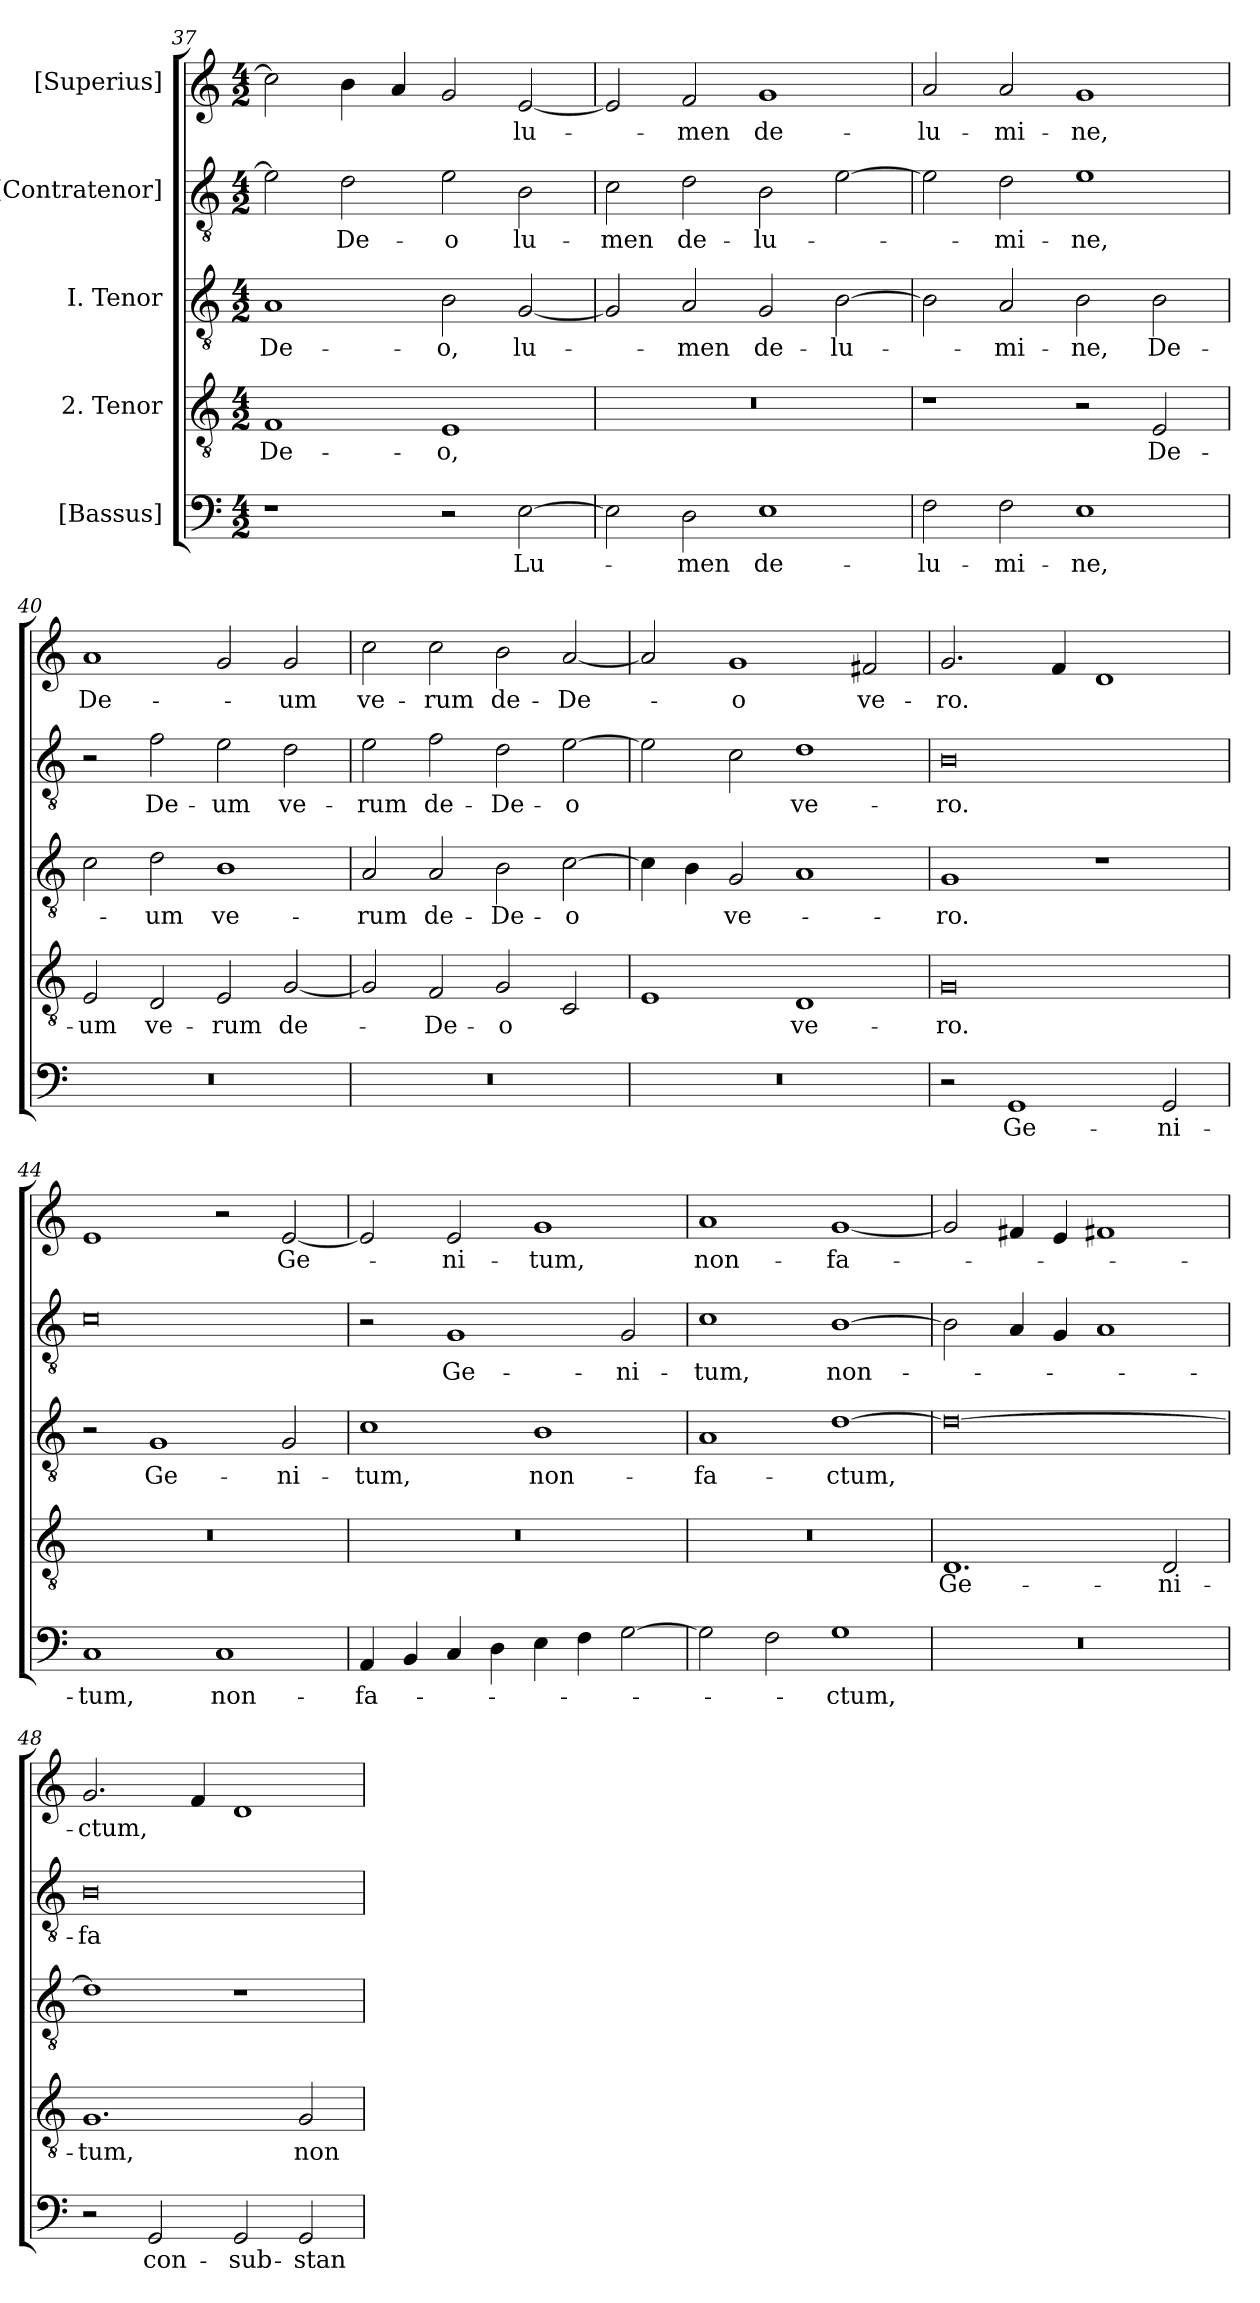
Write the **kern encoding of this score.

**kern	**text	**kern	**text	**kern	**text	**kern	**text	**kern	**text
*part5	*part5	*part4	*part4	*part3	*part3	*part2	*part2	*part1	*part1
*staff5	*staff5	*staff4	*staff4	*staff3	*staff3	*staff2	*staff2	*staff1	*staff1
*I"[Bassus]	*	*I"2. Tenor	*	*I"I. Tenor	*	*I"[Contratenor]	*	*I"[Superius]	*
*clefF4	*	*clefGv2	*	*clefGv2	*	*clefGv2	*	*clefG2	*
*k[]	*	*k[]	*	*k[]	*	*k[]	*	*k[]	*
*M4/2	*	*M4/2	*	*M4/2	*	*M4/2	*	*M4/2	*
=37	=37	=37	=37	=37	=37	=37	=37	=37	=37
1r	.	1F/	De-	1A/	De-	2e\]	.	2cc\]	.
.	.	.	.	.	.	2d\	De-	4b\	.
.	.	.	.	.	.	.	.	4a/	.
2r	.	1E/	-o,	2B\	-o,	2e\	-o	2g/	.
[2E\	Lu-	.	.	[2G/	lu-	2B\	lu-	[2e/	lu-
=38	=38	=38	=38	=38	=38	=38	=38	=38	=38
2E\]	.	0r	.	2G/]	.	2c\	-men	2e/]	.
2D\	-men	.	.	2A/	-men	2d\	de-	2f/	-men
1E\	de-	.	.	2G/	de-	2B\	lu-	1g/	de-
.	.	.	.	[2B\	lu-	[2e\	.	.	.
=39	=39	=39	=39	=39	=39	=39	=39	=39	=39
2F\	lu-	1r	.	2B\]	.	2e\]	.	2a/	lu-
2F\	-mi-	.	.	2A/	-mi-	2d\	-mi-	2a/	-mi-
1E\	-ne,	2r	.	2B\	-ne,	1e\	-ne,	1g/	-ne,
.	.	2E/	De-	2B\	De-	.	.	.	.
=40	=40	=40	=40	=40	=40	=40	=40	=40	=40
0r	.	2E/	-um	2c\	.	2r	.	1a/	De-
.	.	2D/	ve-	2d\	-um	2f\	De-	.	.
.	.	2E/	-rum	1B\	ve-	2e\	-um	2g/	.
.	.	[2G/	de-	.	.	2d\	ve-	2g/	-um
=41	=41	=41	=41	=41	=41	=41	=41	=41	=41
0r	.	2G/]	.	2A/	-rum	2e\	-rum	2cc\	ve-
.	.	2F/	De-	2A/	de-	2f\	de-	2cc\	-rum
.	.	2G/	-o	2B\	De-	2d\	De-	2b\	de-
.	.	2C/	.	[2c\	-o	[2e\	-o	[2a/	De-
=42	=42	=42	=42	=42	=42	=42	=42	=42	=42
0r	.	1E/	.	4c\]	.	2e\]	.	2a/]	.
.	.	.	.	4B\	.	.	.	.	.
.	.	.	.	2G/	ve-	2c\	.	1g/	-o
.	.	1D/	ve-	1A/	.	1d\	ve-	.	.
.	.	.	.	.	.	.	.	2f#X/	ve-
=43	=43	=43	=43	=43	=43	=43	=43	=43	=43
2r	.	0G/	-ro.	1G/	-ro.	0B\	-ro.	2.g/	-ro.
1GG/	Ge-	.	.	.	.	.	.	.	.
.	.	.	.	.	.	.	.	4f/	.
.	.	.	.	1r	.	.	.	1d/	.
2GG/	-ni-	.	.	.	.	.	.	.	.
=44	=44	=44	=44	=44	=44	=44	=44	=44	=44
1C/	-tum,	0r	.	2r	.	0c\	.	1e/	.
.	.	.	.	1G/	Ge-	.	.	.	.
1C/	non-	.	.	.	.	.	.	2r	.
.	.	.	.	2G/	-ni-	.	.	[2e/	Ge-
=45	=45	=45	=45	=45	=45	=45	=45	=45	=45
4AA/	fa-	0r	.	1c\	-tum,	2r	.	2e/]	.
4BB/	.	.	.	.	.	.	.	.	.
4C/	.	.	.	.	.	1G/	Ge-	2e/	-ni-
4D\	.	.	.	.	.	.	.	.	.
4E\	.	.	.	1B\	non-	.	.	1g/	-tum,
4F\	.	.	.	.	.	.	.	.	.
[2G\	.	.	.	.	.	2G/	-ni-	.	.
=46	=46	=46	=46	=46	=46	=46	=46	=46	=46
2G\]	.	0r	.	1A/	fa-	1c\	-tum,	1a/	non-
2F\	.	.	.	.	.	.	.	.	.
1G\	-ctum,	.	.	[1d\	-ctum,	[1B\	non-	[1g/	fa-
=47	=47	=47	=47	=47	=47	=47	=47	=47	=47
0r	.	1.D/	Ge-	0d\_	.	2B\]	.	2g/]	.
.	.	.	.	.	.	4A/	.	4f#X/	.
.	.	.	.	.	.	4G/	.	4e/	.
.	.	.	.	.	.	1A/	.	1f#X/	.
.	.	2D/	-ni-	.	.	.	.	.	.
=48	=48	=48	=48	=48	=48	=48	=48	=48	=48
2r	.	1.G/	-tum,	1d\]	.	0B\	fa-	2.g/	-ctum,
2GG/	con-	.	.	.	.	.	.	.	.
.	.	.	.	.	.	.	.	4f/	.
2GG/	-sub-	.	.	1r	.	.	.	1d/	.
2GG/	-stan-	2G/	non-	.	.	.	.	.	.
=	=	=	=	=	=	=	=	=	=
*-	*-	*-	*-	*-	*-	*-	*-	*-	*-
